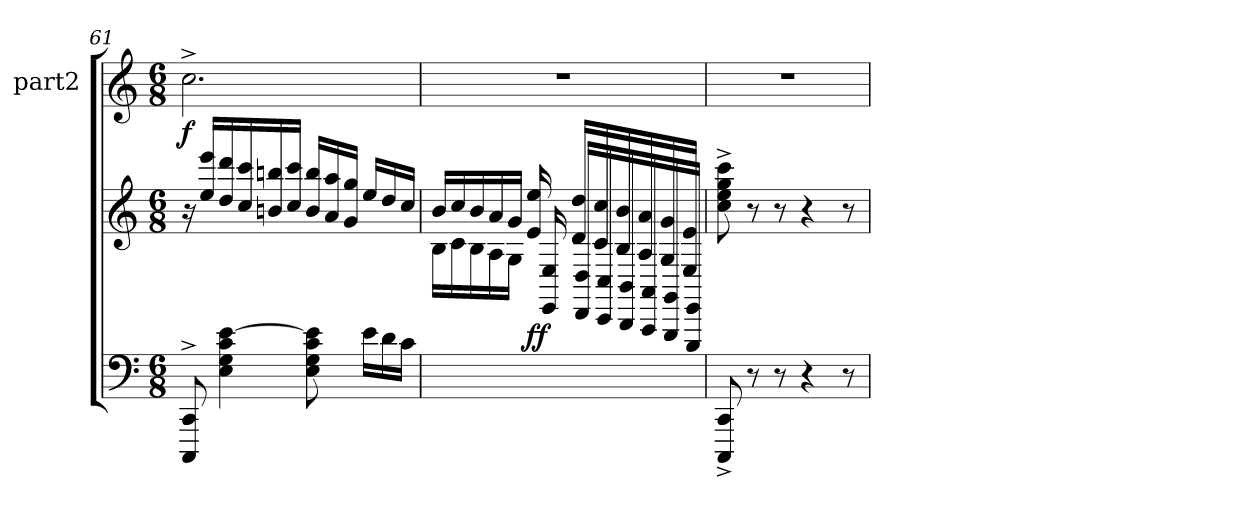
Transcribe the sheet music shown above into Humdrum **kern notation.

**kern	**dynam	**kern	**dynam	**kern
*part3	*part3	*part2	*part2	*part1
*staff3	*staff3	*staff2	*staff2	*staff1
*	*	*	*	*I"part2
*	*	*	*	*I'part2
!!LO:LB:g=z
*clefF4	*	*clefG2	*	*clefG2
*k[]	*	*k[]	*	*k[]
*M6/8	*	*M6/8	*	*M6/8
=61	=61	=61	=61	=61
*^	*	*	*	*
!	!	!	!	!LO:DY:a	!
8CCi^</ 8CCCi^</	2.ryy	.	16r	f	2.cc^>j\
.	.	.	16eeej/ 16eej/LL	.	.
4Ei\ 4Gi\ 4ci\ [4ei\	.	.	16dddj/ 16ddj/	.	.
.	.	.	16cccj/ 16ccj/	.	.
.	.	.	16bbnj/ 16bnj/	.	.
.	.	.	16cccj/ 16ccj/JJ	.	.
8Ei\ 8Gi\ 8ci\ 8ei]\	.	.	16bbj/ 16bj/LL	.	.
.	.	.	16aaj/ 16aj/	.	.
16ryy	.	.	16ggj/ 16gj/JJ	.	.
16ei\LL	.	.	16eej/LL	.	.
16di\	.	.	16ddj/	.	.
16ci\JJ	.	.	16ccj/JJ	.	.
=62	=62	=62	=62	=62	=62
*	*	*	*^	*	*
2.ryy	4ryy	.	16bj/LL	16Bi\LL	.	2.r
.	.	.	16ccj/	16ci\	.	.
.	.	.	16bj/	16Bi\	.	.
.	.	.	16aj/	16Ai\	.	.
.	16ryy	.	16gj/JJ	16Gi\JJ	.	.
!	!	!LO:DY:a	!	!	!	!
.	4..ryy	ff	16eej/ 16ej/	16Ei/ 16EEi/	.	.
.	.	.	16ddj/ 16dj/LL	16Di/ 16DDi/LL	.	.
.	.	.	16ccj/ 16cj/	16Ci/ 16CCi/	.	.
.	.	.	16bj/ 16Bj/	16BBi/ 16BBBi/	.	.
.	.	.	16aj/ 16Aj/	16AAi/ 16AAAi/	.	.
.	.	.	16gj/ 16Gj/	16GGi/ 16GGGi/	.	.
.	.	.	16ej/ 16Ej/JJ	16EEi/ 16EEEi/JJ	.	.
*v	*v	*	*	*	*	*
*	*	*v	*v	*	*
=63	=63	=63	=63	=63
8CCi^</ 8CCCi^</	.	8ccj^>\ 8eej^>\ 8ggj^>\ 8cccj^>\	.	2.r
8r	.	8r	.	.
8r	.	8r	.	.
4r	.	4r	.	.
8r	.	8r	.	.
=	=	=	=	=
*-	*-	*-	*-	*-
